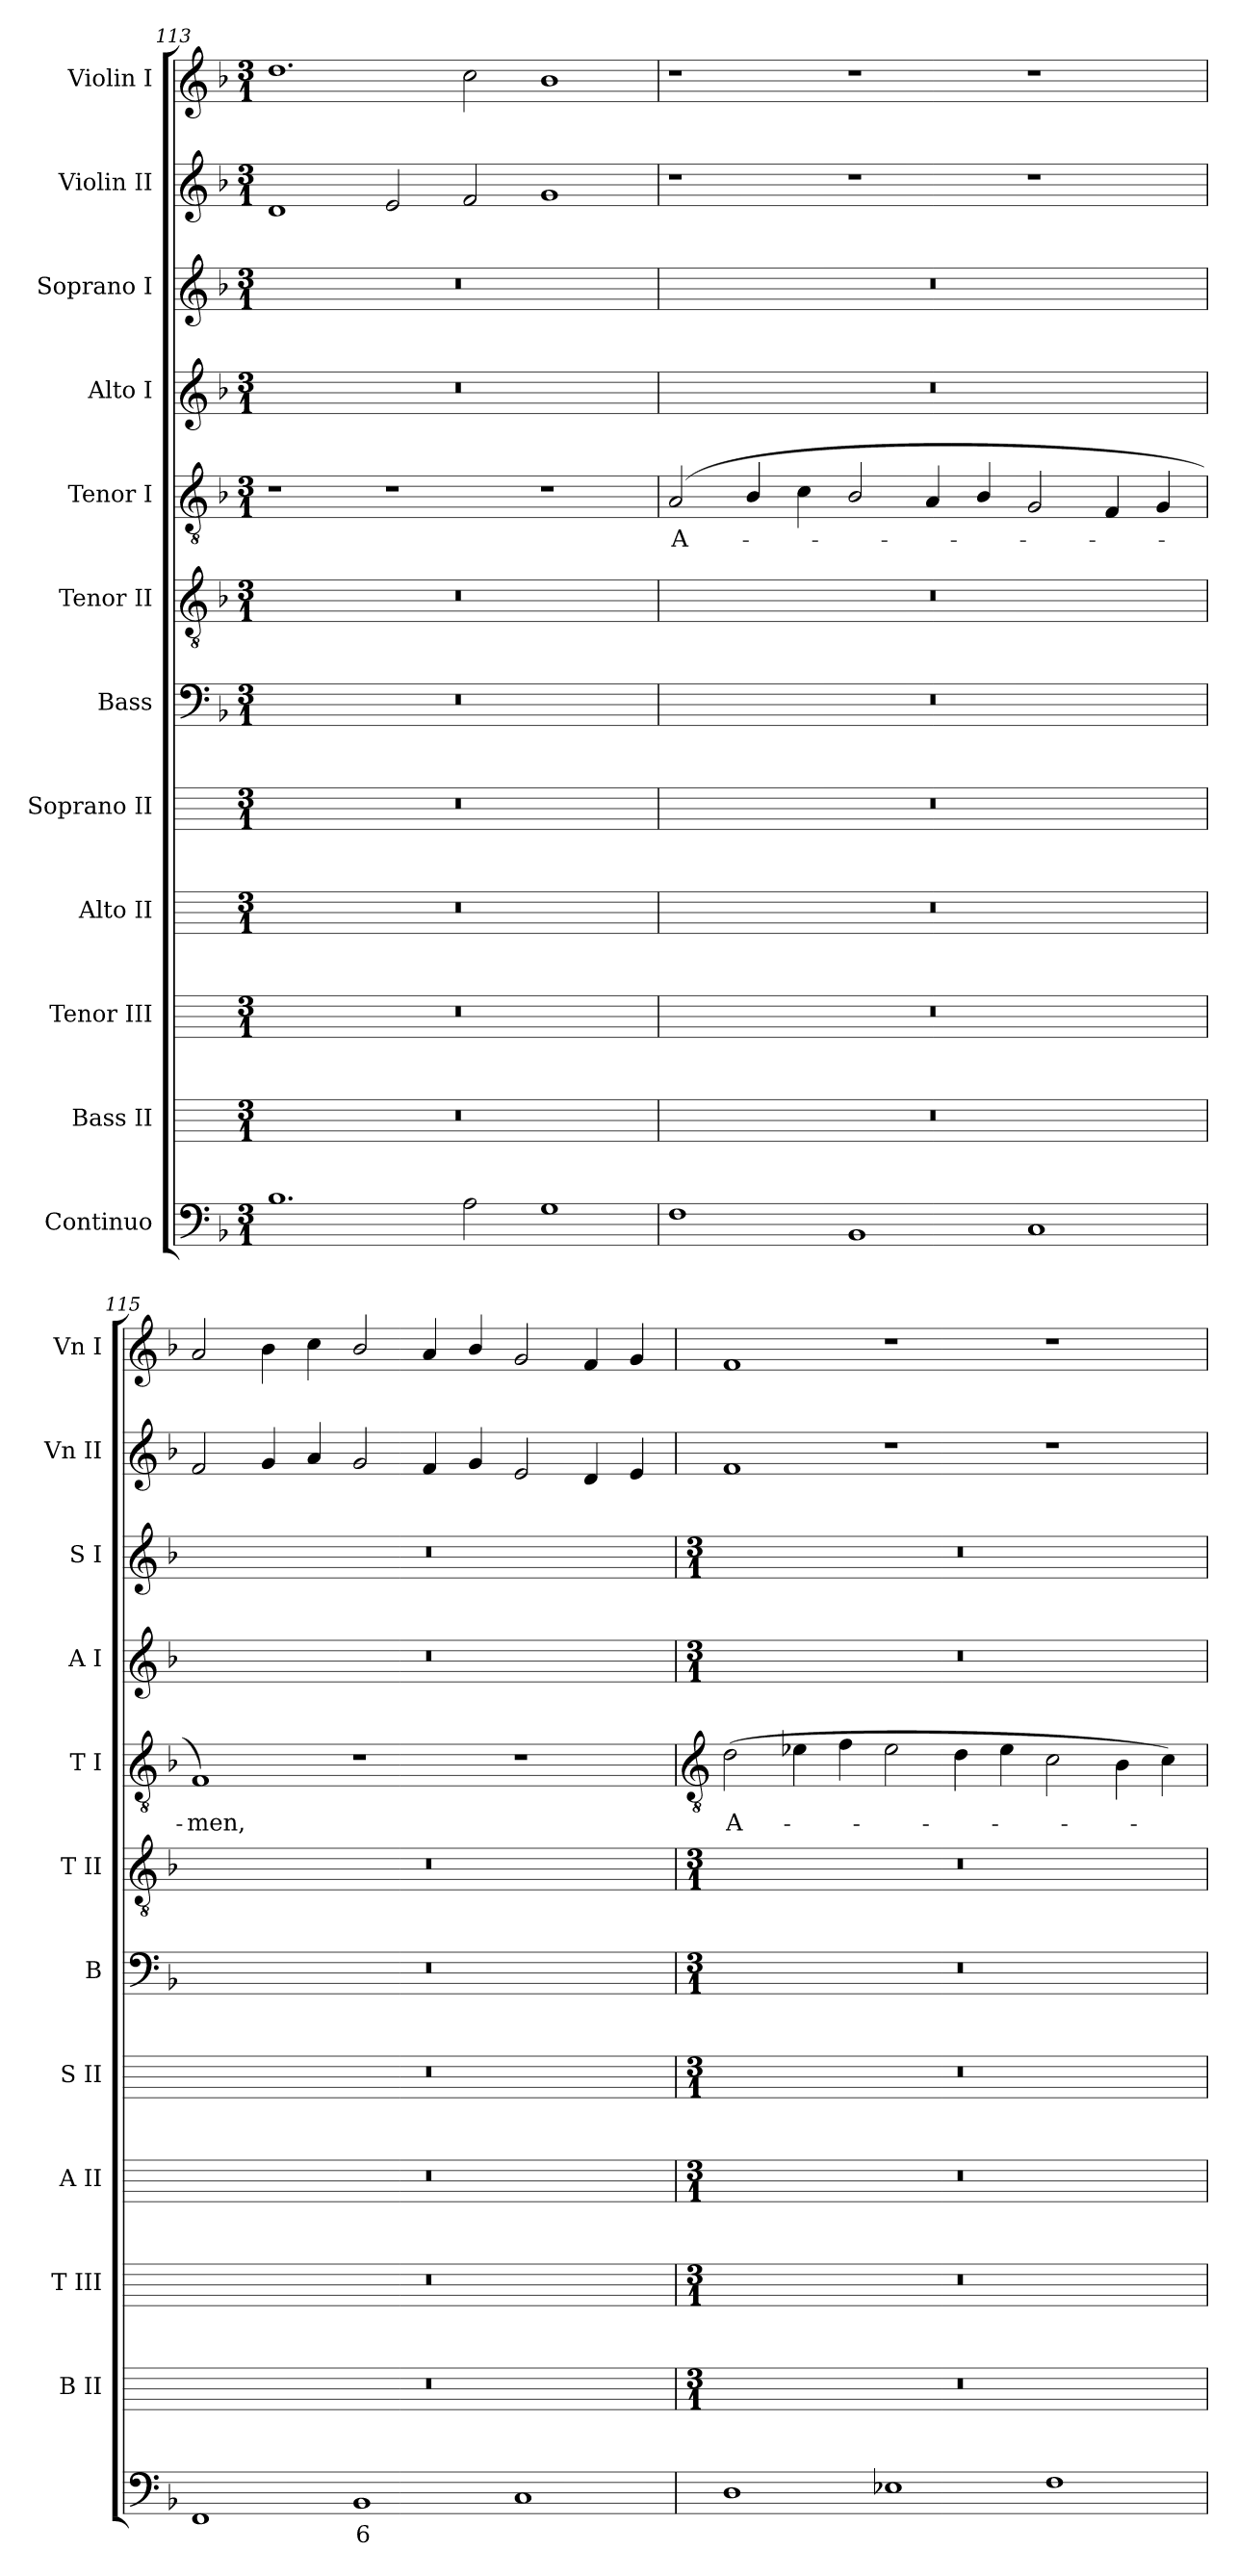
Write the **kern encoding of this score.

**kern	**text	**kern	**kern	**kern	**kern	**kern	**kern	**kern	**text	**kern	**kern	**kern	**kern
*part12	*part12	*part11	*part10	*part9	*part8	*part7	*part6	*part5	*part5	*part4	*part3	*part2	*part1
*staff12	*staff12	*staff11	*staff10	*staff9	*staff8	*staff7	*staff6	*staff5	*staff5	*staff4	*staff3	*staff2	*staff1
*I"Continuo	*	*I"Bass II	*I"Tenor III	*I"Alto II	*I"Soprano II	*I"Bass	*I"Tenor II	*I"Tenor I	*	*I"Alto I	*I"Soprano I	*I"Violin II	*I"Violin I
*	*	*I'B II	*I'T III	*I'A II	*I'S II	*I'B	*I'T II	*I'T I	*	*I'A I	*I'S I	*I'Vn II	*I'Vn I
*clefF4	*	*	*	*	*	*clefF4	*clefGv2	*clefGv2	*	*clefG2	*clefG2	*clefG2	*clefG2
*	*	*ITrd4c7	*ITrd4c7	*ITrd4c7	*ITrd4c7	*	*	*	*	*	*	*	*
*k[b-]	*	*	*	*	*	*k[b-]	*k[b-]	*k[b-]	*	*k[b-]	*k[b-]	*k[b-]	*k[b-]
*F:	*	*	*	*	*	*F:	*F:	*F:	*	*F:	*F:	*F:	*F:
*M3/1	*	*M3/1	*M3/1	*M3/1	*M3/1	*M3/1	*M3/1	*M3/1	*	*M3/1	*M3/1	*M3/1	*M3/1
=113	=113	=113	=113	=113	=113	=113	=113	=113	=113	=113	=113	=113	=113
1.B-	.	0.r	0.r	0.r	0.r	0.r	0.r	1r	.	0.r	0.r	1d	1.dd
.	.	.	.	.	.	.	.	1r	.	.	.	2e	.
2A	.	.	.	.	.	.	.	.	.	.	.	2f	2cc
1G	.	.	.	.	.	.	.	1r	.	.	.	1g	1b-
=114	=114	=114	=114	=114	=114	=114	=114	=114	=114	=114	=114	=114	=114
!	!	!	!	!	!	!	!	!	!LO:LY:b	!	!	!	!
1F	.	0.r	0.r	0.r	0.r	0.r	0.r	(<2A	A-	0.r	0.r	1r	1r
.	.	.	.	.	.	.	.	4B-/	.	.	.	.	.
.	.	.	.	.	.	.	.	4c	.	.	.	.	.
1BB-	.	.	.	.	.	.	.	2B-/	.	.	.	1r	1r
.	.	.	.	.	.	.	.	4A	.	.	.	.	.
.	.	.	.	.	.	.	.	4B-/	.	.	.	.	.
1C	.	.	.	.	.	.	.	2G	.	.	.	1r	1r
.	.	.	.	.	.	.	.	4F	.	.	.	.	.
.	.	.	.	.	.	.	.	4G	.	.	.	.	.
=115	=115	=115	=115	=115	=115	=115	=115	=115	=115	=115	=115	=115	=115
!	!	!	!	!	!	!	!	!	!LO:LY:b	!	!	!	!
1FF	.	0.r	0.r	0.r	0.r	0.r	0.r	1F)	men,	0.r	0.r	2f	2a
.	.	.	.	.	.	.	.	.	.	.	.	4g	4b-
.	.	.	.	.	.	.	.	.	.	.	.	4a	4cc
!	!LO:LY:b	!	!	!	!	!	!	!	!	!	!	!	!
1BB-	6	.	.	.	.	.	.	1r	.	.	.	2g	2b-/
.	.	.	.	.	.	.	.	.	.	.	.	4f	4a
.	.	.	.	.	.	.	.	.	.	.	.	4g	4b-/
1C	.	.	.	.	.	.	.	1r	.	.	.	2e	2g
.	.	.	.	.	.	.	.	.	.	.	.	4d	4f
.	.	.	.	.	.	.	.	.	.	.	.	4e	4g
!!LO:LB:g=z
=116	=116	=116	=116	=116	=116	=116	=116	=116	=116	=116	=116	=116	=116
*	*	*	*	*	*	*	*	*clefGv2	*	*	*	*	*
*	*	*M3/1	*M3/1	*M3/1	*M3/1	*M3/1	*M3/1	*	*	*M3/1	*M3/1	*	*
!	!	!	!	!	!	!	!	!	!LO:LY:b	!	!	!	!
1D	.	0.r	0.r	0.r	0.r	0.r	0.r	(>2d	A-	0.r	0.r	1f	1f
.	.	.	.	.	.	.	.	4e-X	.	.	.	.	.
.	.	.	.	.	.	.	.	4f	.	.	.	.	.
1E-X	.	.	.	.	.	.	.	2e-	.	.	.	1r	1r
.	.	.	.	.	.	.	.	4d	.	.	.	.	.
.	.	.	.	.	.	.	.	4e-	.	.	.	.	.
1F	.	.	.	.	.	.	.	2c	.	.	.	1r	1r
.	.	.	.	.	.	.	.	4B-	.	.	.	.	.
.	.	.	.	.	.	.	.	4c)	.	.	.	.	.
=	=	=	=	=	=	=	=	=	=	=	=	=	=
*-	*-	*-	*-	*-	*-	*-	*-	*-	*-	*-	*-	*-	*-
